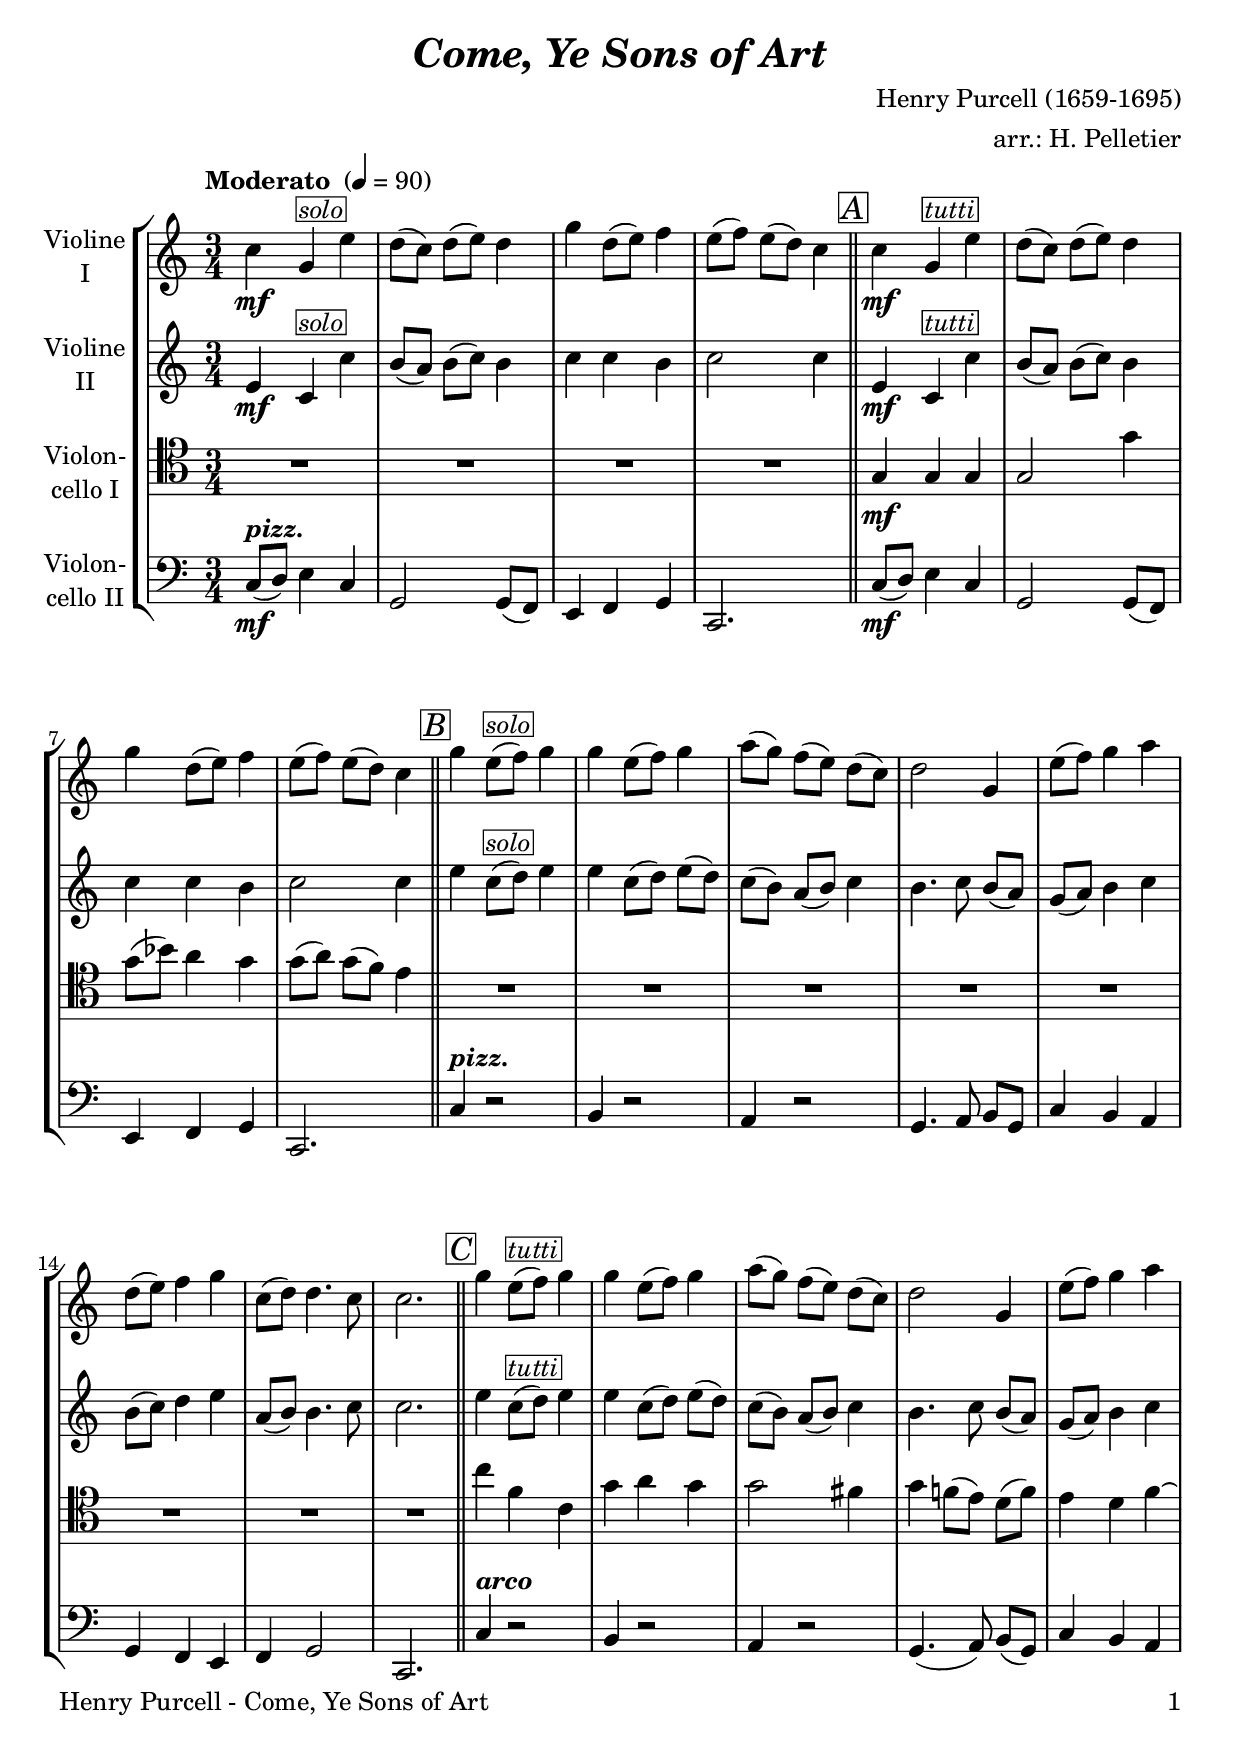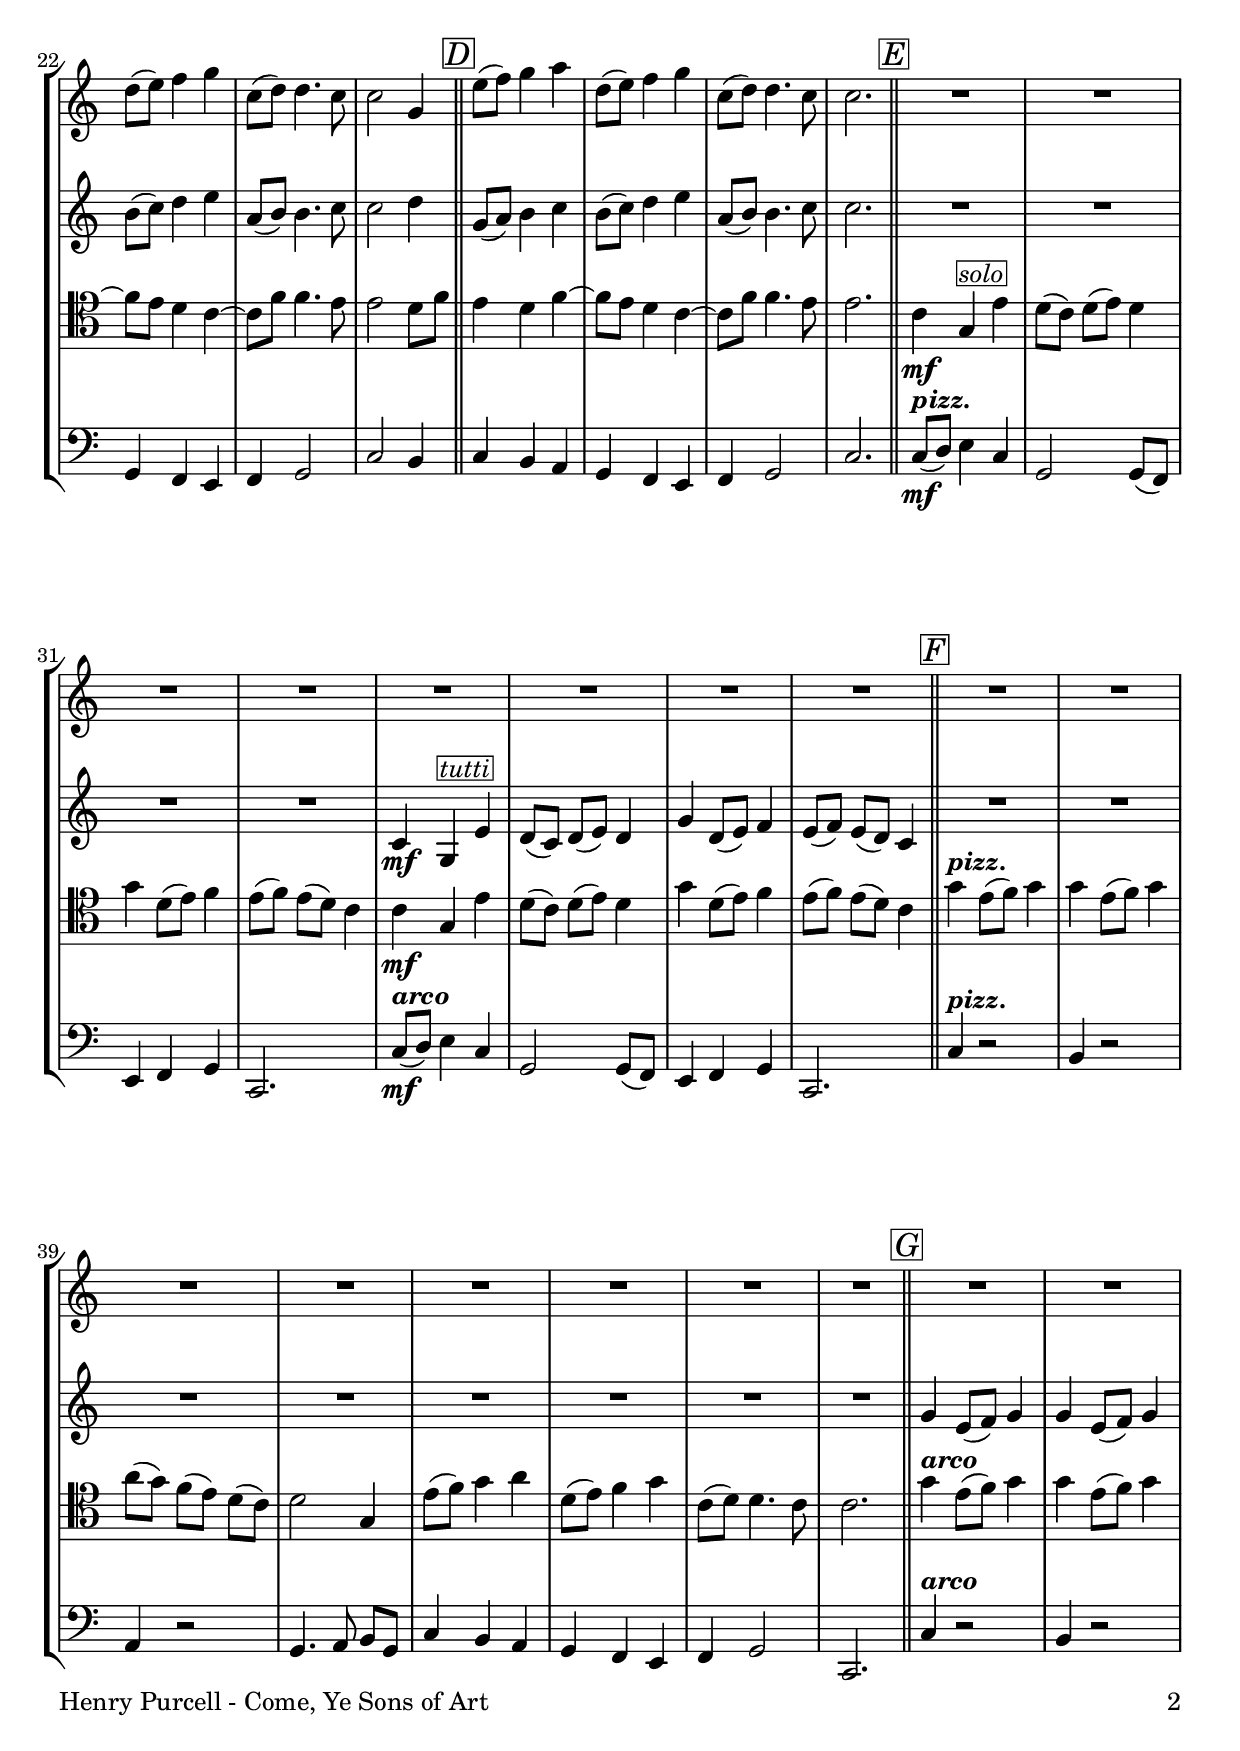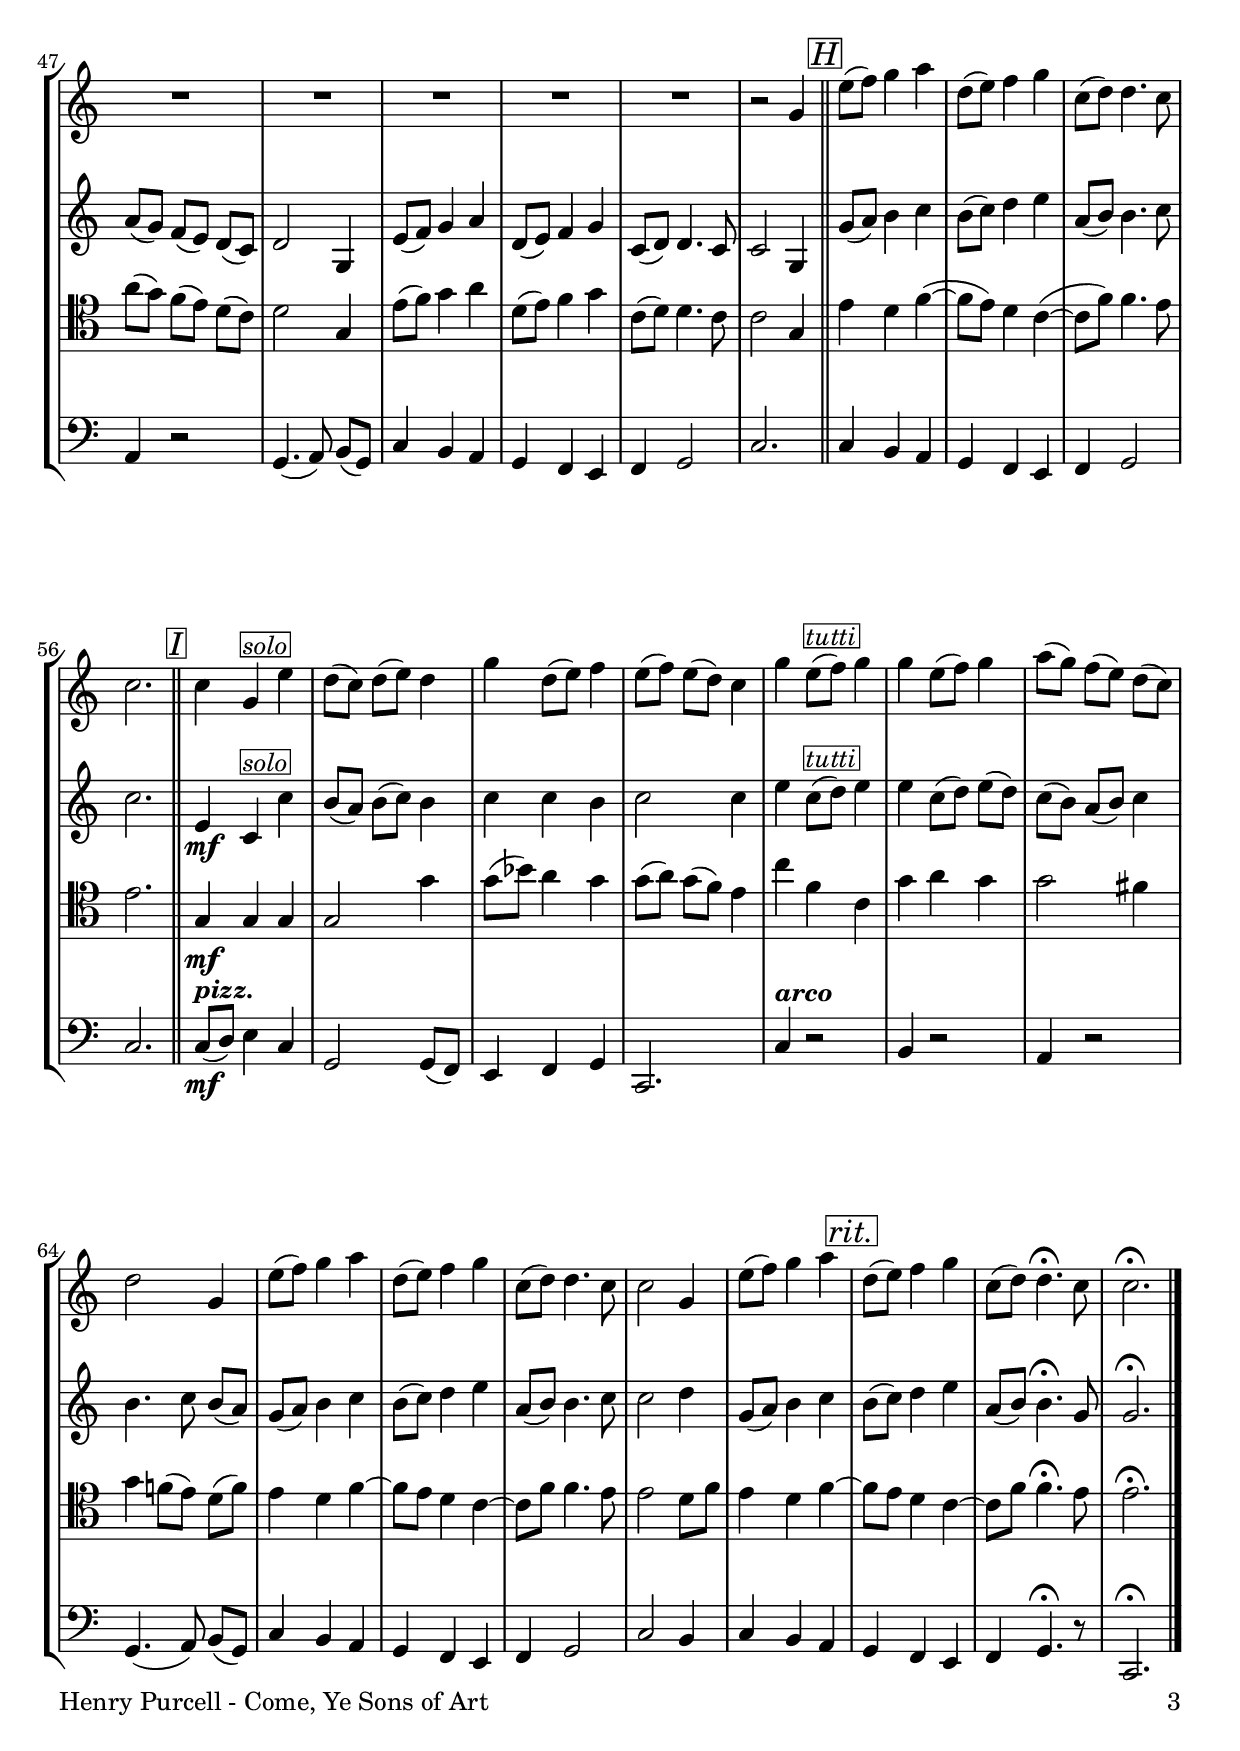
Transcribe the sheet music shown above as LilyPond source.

\version "2.20.2"
\include "deutsch.ly"

#(set-global-staff-size 22)

\header {
  title     = \markup \bold \italic "Come, Ye Sons of Art"
  composer  = "Henry Purcell (1659-1695)"
  arranger  = "arr.: H. Pelletier"
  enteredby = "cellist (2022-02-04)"
%  piece     = ""
}

voiceconsts = {
  \key d \major
  \time 3/4
  \clef "treble"
  \numericTimeSignature
  \compressEmptyMeasures
  % Set default beaming for all staves
  \set Timing.beamExceptions = #'()
  \set Timing.baseMoment     = #(ly:make-moment 1 4)
  \set Timing.beatStructure  = #'(1 1 1)
  \tempo "Moderato " 4=90
}

micl = "clarinet"
mifl = "flute"
miob = "oboe"
mifh = "french horn"
misx = "tenor sax"
mist = "string ensemble 1"
mipz = "pizzicato strings"
mivl = "violin"
miba = "cello"

arco = \markup \bold \italic "arco"
atem = \mark \markup \box \italic "a tempo"
pizz = \markup \bold \italic "pizz."
rall = \mark \markup \box \italic "rall."
rit  = \mark \markup \box \italic "rit."
solo = \markup \box \italic "solo"
tutt = \markup \box \italic "tutti"

boxa = { \bar "||" \mark \markup \box \italic "A" }
boxb = { \bar "||" \mark \markup \box \italic "B" }
boxc = { \bar "||" \mark \markup \box \italic "C" }
boxd = { \bar "||" \mark \markup \box \italic "D" }
boxe = { \bar "||" \mark \markup \box \italic "E" }
boxf = { \bar "||" \mark \markup \box \italic "F" }
boxg = { \bar "||" \mark \markup \box \italic "G" }
boxh = { \bar "||" \mark \markup \box \italic "H" }
boxi = { \bar "||" \mark \markup \box \italic "I" }

va = \relative c'' {
  \voiceconsts

  d4\mf a^\solo fis'
  e8( d) e( fis) e4
  a e8( fis) g4
  fis8( g) fis( e) d4 \boxa
  d\mf a^\tutt fis'
  e8( d) e( fis) e4

  a e8( fis) g4
  fis8( g) fis( e) d4 \boxb
  a' fis8(^\solo g) a4
  a fis8( g) a4
  h8( a) g( fis) e( d)
  e2 a,4
  fis'8( g) a4 h

  e,8( fis) g4 a
  d,8( e) e4. d8
  d2. \boxc
  a'4 fis8(^\tutt g) a4
  a fis8( g) a4
  h8( a) g( fis) e( d)
  e2 a,4
  fis'8( g) a4 h

  e,8( fis) g4 a
  d,8( e) e4. d8
  d2 a4 \boxd
  fis'8( g) a4 h
  e,8( fis) g4 a
  d,8( e) e4. d8
  d2. \boxe
  R2.*8 \boxf
  R2.*8 \boxg
  R2.*7
  r2 a4 \boxh
  fis'8( g) a4 h

  e,8( fis) g4 a
  d,8( e) e4. d8
  d2. \boxi
  d4 a^\solo fis'
  e8( d) e( fis) e4
  a e8( fis) g4
  fis8( g) fis( e) d4
  a' fis8(^\tutt g) a4

  a fis8( g) a4
  h8( a) g( fis) e( d)
  e2 a,4
  fis'8( g) a4 h
  e,8( fis) g4 a
  d,8( e) e4. d8
  d2 a4

  fis'8( g) a4 h \rit
  e,8( fis) g4 a
  d,8( e) e4.\fermata d8
  d2.\fermata \bar "|."
}

vb = \relative c' {
  \voiceconsts

  fis4\mf d^\solo d'
  cis8( h) cis( d) cis4
  d d cis
  d2 d4 \boxa
  fis,\mf d^\tutt d'
  cis8( h) cis( d) cis4

  d d cis
  d2 d4 \boxb
  fis d8(^\solo e) fis4
  fis d8( e) fis( e)
  d( cis) h( cis) d4
  cis4. d8 cis( h)
  a( h) cis4 d

  cis8( d) e4 fis
  h,8( cis) cis4. d8
  d2. \boxc
  fis4 d8(^\tutt e) fis4
  fis d8( e) fis( e)
  d( cis) h( cis) d4
  cis4. d8 cis( h)
  a( h) cis4 d

  cis8( d) e4 fis
  h,8( cis) cis4. d8
  d2 e4 \boxd
  a,8( h) cis4 d
  cis8( d) e4 fis
  h,8( cis) cis4. d8
  d2. \boxe
  
  R2.*4
  d,4\mf a^\tutt fis'
  e8( d) e( fis) e4
  a e8( fis) g4
  fis8( g) fis( e) d4 \boxf
  R2.*8 \boxg
  a'4 fis8( g) a4

  a fis8( g) a4
  h8( a) g( fis) e( d)
  e2 a,4
  fis'8( g) a4 h
  e,8( fis) g4 a
  d,8( e) e4. d8
  d2 a4 \boxh
  a'8( h) cis4 d

  cis8( d) e4 fis
  h,8( cis) cis4. d8
  d2. \boxi
  fis,4\mf d^\solo d'
  cis8( h) cis( d) cis4
  d d cis
  d2 d4
  fis d8(^\tutt e) fis4

  fis d8( e) fis( e)
  d( cis) h( cis) d4
  cis4. d8 cis( h)
  a( h) cis4 d
  cis8( d) e4 fis
  h,8( cis) cis4. d8
  d2 e4

  a,8( h) cis4 d \rit
  cis8( d) e4 fis
  h,8( cis) cis4.\fermata a8
  a2.\fermata \bar "|."
}

vc = \relative c' {
  \voiceconsts
  \clef "tenor"

  R2.*4 \boxa
  a4\mf a a
  a2 a'4

  a8( c) h4 a
  a8( h) a( g) fis4 \boxb
  R2.*8 \boxc

  d'4 g, d
  a' h a
  a2 gis4
  a g!8( fis) e( g)
  fis4 e g~

  g8 fis e4 d~
  d8 g g4. fis8
  fis2 e8 g \boxd
  fis4 e g~
  g8 fis e4 d~
  d8 g g4. fis8
  fis2. \boxe
  d4\mf a^\solo fis'

  e8( d) e( fis) e4
  a e8( fis) g4
  fis8( g) fis( e) d4
  d\mf a fis'
  e8( d) e( fis) e4
  a e8( fis) g4
  fis8( g) fis( e) d4 \boxf
  \set Staff.midiInstrument = \mipz
  a'^\pizz fis8( g) a4

  a fis8( g) a4
  h8( a) g( fis) e( d)
  e2 a,4
  fis'8( g) a4 h
  e,8( fis) g4 a
  d,8( e) e4. d8
  d2. \boxg
  \set Staff.midiInstrument = \miba
  a'4^\arco fis8( g) a4

  a fis8( g) a4
  h8( a) g( fis) e( d)
  e2 a,4
  fis'8( g) a4 h
  e,8( fis) g4 a
  d,8( e) e4. d8
  d2 a4 \boxh
  fis' e g4(~

  g8 fis) e4 d(~
  d8 g) g4. fis8
  fis2. \boxi
  a,4\mf a a
  a2 a'4
  a8( c) h4 a
  a8( h) a( g) fis4
  d' g, d

  a' h a
  a2 gis4
  a g!8( fis) e( g)
  fis4 e g~
  g8 fis e4 d~
  d8 g g4. fis8
  fis2 e8 g

  fis4 e g~ \rit
  g8 fis e4 d~
  d8 g g4.\fermata fis8
  fis2.\fermata \bar "|."
}

vd = \relative c {
  \voiceconsts
  \clef "bass"

  d8(^\pizz\mf e) fis4 d
  a2 a8( g)
  fis4 g a
  d,2. \boxa
  \set Staff.midiInstrument = \miba
  d'8(\mf e) fis4 d
  a2 a8( g)

  fis4 g a
  d,2. \boxb
  \set Staff.midiInstrument = \mipz
  d'4^\pizz r2
  cis4 r2
  h4 r2
  a4. h8 cis a
  d4 cis h

  a g fis
  g a2
  d,2. \boxc
  \set Staff.midiInstrument = \miba
  d'4^\arco r2
  cis4 r2
  h4 r2
  a4.( h8) cis( a)
  d4 cis h

  a g fis
  g a2
  d cis4 \boxd
  d cis h
  a g fis
  g a2
  d2. \boxe
  \set Staff.midiInstrument = \mipz
  d8(^\pizz\mf e) fis4 d

  a2 a8( g)
  fis4 g a
  d,2.
  \set Staff.midiInstrument = \miba
  d'8(^\arco\mf e) fis4 d
  a2 a8( g)
  fis4 g a
  d,2.
  \set Staff.midiInstrument = \mipz
  d'4^\pizz r2

  cis4 r2
  h4 r2
  a4. h8 cis a
  d4 cis h
  a g fis
  g a2
  d,2. \boxg
  \set Staff.midiInstrument = \miba
  d'4^\arco r2

  cis4 r2
  h4 r2
  a4.( h8) cis( a)
  d4 cis h
  a g fis
  g a2
  d2. \boxh
  d4 cis h

  a g fis
  g a2
  d2. \boxi
  \set Staff.midiInstrument = \mipz
  d8(^\pizz\mf e) fis4 d
  a2 a8( g)
  fis4 g a
  d,2.
  \set Staff.midiInstrument = \miba
  d'4^\arco r2

  cis4 r2
  h4 r2
  a4.( h8) cis( a)
  d4 cis h
  a g fis
  g a2
  d cis4

  d cis h \rit
  a g fis
  g a4.\fermata r8
  d,2.\fermata \bar "|."
}


music = \new StaffGroup <<
      \new Staff {
	\set Staff.midiInstrument = \mivl
	\set Staff.instrumentName = \markup \center-column { "Violine" "I" }
	\transpose d c { \va }
      }

      \new Staff {
	\set Staff.midiInstrument = \mivl
	\set Staff.instrumentName = \markup \center-column { "Violine" "II" }
	\transpose d c { \vb }
      }

      \new Staff {
	\set Staff.midiInstrument = \miba
	\set Staff.instrumentName = \markup \center-column { "Violon-" "cello I" }
	\transpose d c { \vc }
      }

      \new Staff {
	\set Staff.midiInstrument = \mipz
	\set Staff.instrumentName = \markup \center-column { "Violon-" "cello II" }
	\transpose d c { \vd }
      }
>>

\book {
   \paper {
    print-page-number = ##t
    print-first-page-number = ##t
    ragged-last-bottom = ##f
    oddHeaderMarkup = \markup \null
    evenHeaderMarkup = \markup \null
    oddFooterMarkup = \markup {
      \fill-line {
        \on-the-fly #print-page-number-check-first
        "Henry Purcell - Come, Ye Sons of Art" \fromproperty #'page:page-number-string
      }
    }
    evenFooterMarkup = \oddFooterMarkup
  } \score {
    \music
    \layout {}
  }

  \score {
    \unfoldRepeats \music

    \midi {
      \context {
        \Score
      }
    }
  }
}